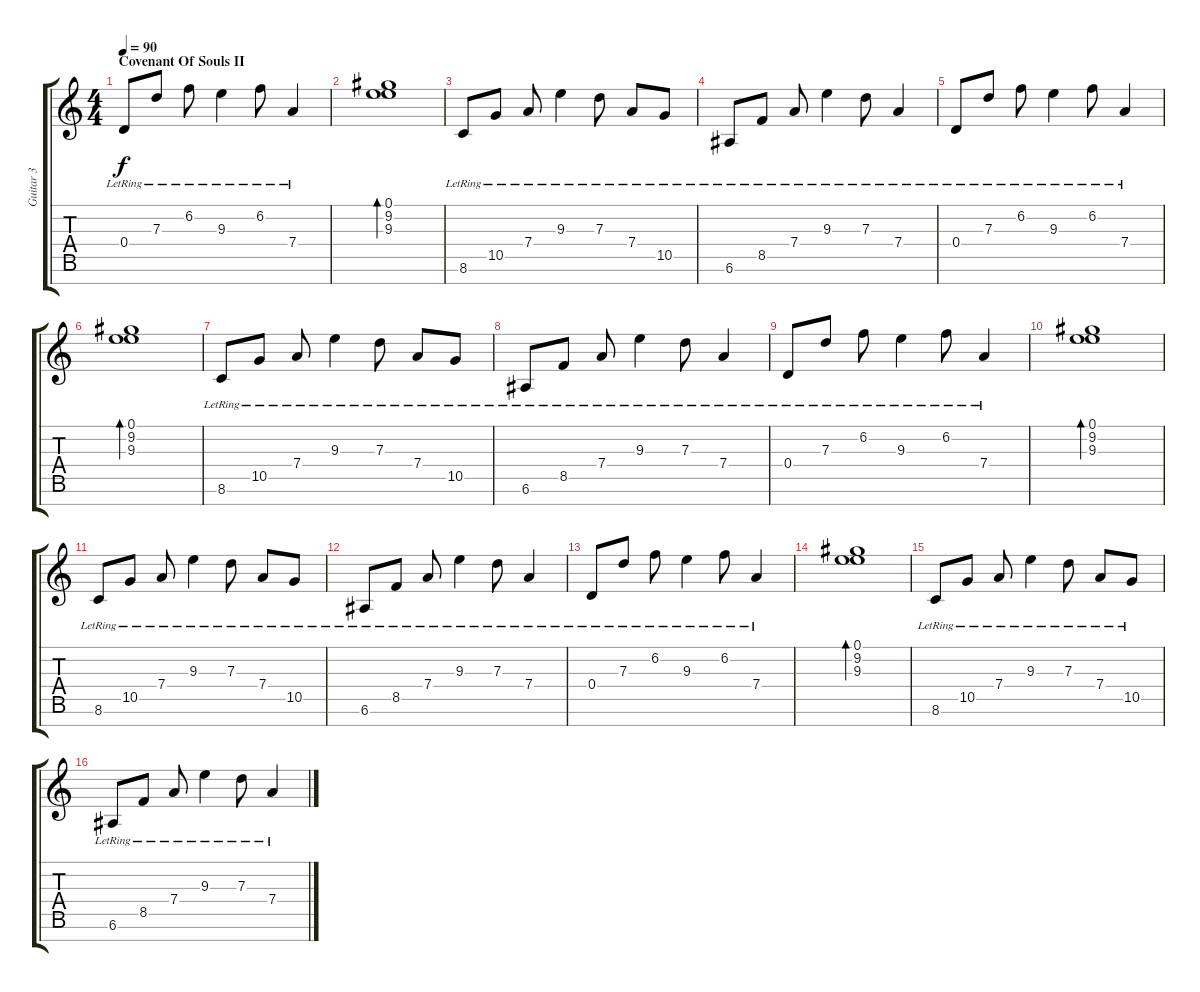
\track ("Guitar 3" "Guitar 3") {instrument distortionguitar}
\staff {score tabs}
\tuning (E4 B3 G3 D3 A2 E2 B1) {hide}
\ts (4 4)
\section ("" "Covenant Of Souls II")
\tempo 90
\clef g2
\ks c
0.4{lr}.8{dy f instrument acousticguitarsteel} 7.3{lr}.8 6.2{lr}.8 9.3{lr}.4 6.2{lr}.8 7.4{lr}.4 |
(0.1 9.2 9.3).1{bd 120} |
8.6{lr}.8 10.5{lr}.8 7.4{lr}.8 9.3{lr}.4 7.3{lr}.8 7.4{lr}.8 10.5{lr}.8 |
6.6{lr}.8 8.5{lr}.8 7.4{lr}.8 9.3{lr}.4 7.3{lr}.8 7.4{lr}.4 |
0.4{lr}.8 7.3{lr}.8 6.2{lr}.8 9.3{lr}.4 6.2{lr}.8 7.4{lr}.4 |
(0.1 9.2 9.3).1{bd 120} |
8.6{lr}.8 10.5{lr}.8 7.4{lr}.8 9.3{lr}.4 7.3{lr}.8 7.4{lr}.8 10.5{lr}.8 |
6.6{lr}.8 8.5{lr}.8 7.4{lr}.8 9.3{lr}.4 7.3{lr}.8 7.4{lr}.4 |
0.4{lr}.8 7.3{lr}.8 6.2{lr}.8 9.3{lr}.4 6.2{lr}.8 7.4{lr}.4 |
(0.1 9.2 9.3).1{bd 120} |
8.6{lr}.8 10.5{lr}.8 7.4{lr}.8 9.3{lr}.4 7.3{lr}.8 7.4{lr}.8 10.5{lr}.8 |
6.6{lr}.8 8.5{lr}.8 7.4{lr}.8 9.3{lr}.4 7.3{lr}.8 7.4{lr}.4 |
0.4{lr}.8 7.3{lr}.8 6.2{lr}.8 9.3{lr}.4 6.2{lr}.8 7.4{lr}.4 |
(0.1 9.2 9.3).1{bd 120} |
8.6{lr}.8 10.5{lr}.8 7.4{lr}.8 9.3{lr}.4 7.3{lr}.8 7.4{lr}.8 10.5{lr}.8 |
6.6{lr}.8 8.5{lr}.8 7.4{lr}.8 9.3{lr}.4 7.3{lr}.8 7.4{lr}.4
